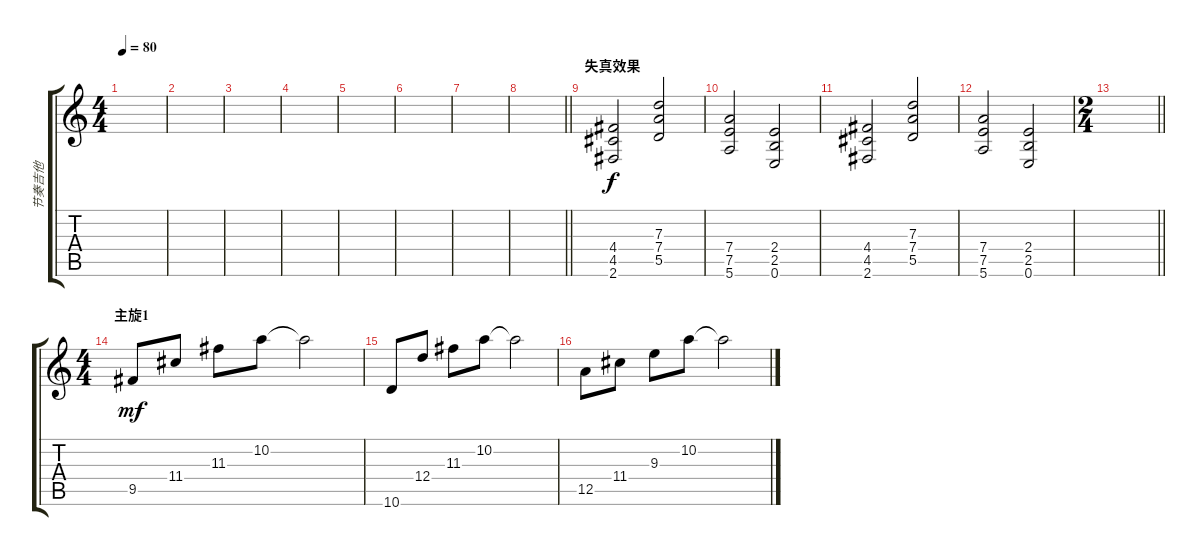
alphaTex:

\track ("节奏吉他" "节奏吉他") {instrument distortionguitar}
\staff {score tabs}
\tuning (E4 B3 G3 D3 A2 E2) {hide}
\ts (4 4)
\tempo 80
\clef g2
\ks c
|
|
|
|
|
|
|
\barLineRight lightlight
|
\section ("" "失真效果")
(4.4 4.5 2.6).2 (7.3 7.4 5.5).2 |
(7.4 7.5 5.6).2 (2.4 2.5 0.6).2 |
(4.4 4.5 2.6).2{txt ""} (7.3 7.4 5.5).2 |
(7.4 7.5 5.6).2 (2.4 2.5 0.6).2 |
\ts (2 4)
\barLineRight lightlight
|
\ts (4 4)
\section ("" "主旋1")
9.5.8{dy mf instrument acousticguitarsteel} 11.4.8 11.3.8 10.2.8 10.2{t}.2 |
10.6.8 12.4.8 11.3.8 10.2.8 10.2{t}.2 |
12.5.8 11.4.8 9.3.8 10.2.8 10.2{t}.2
